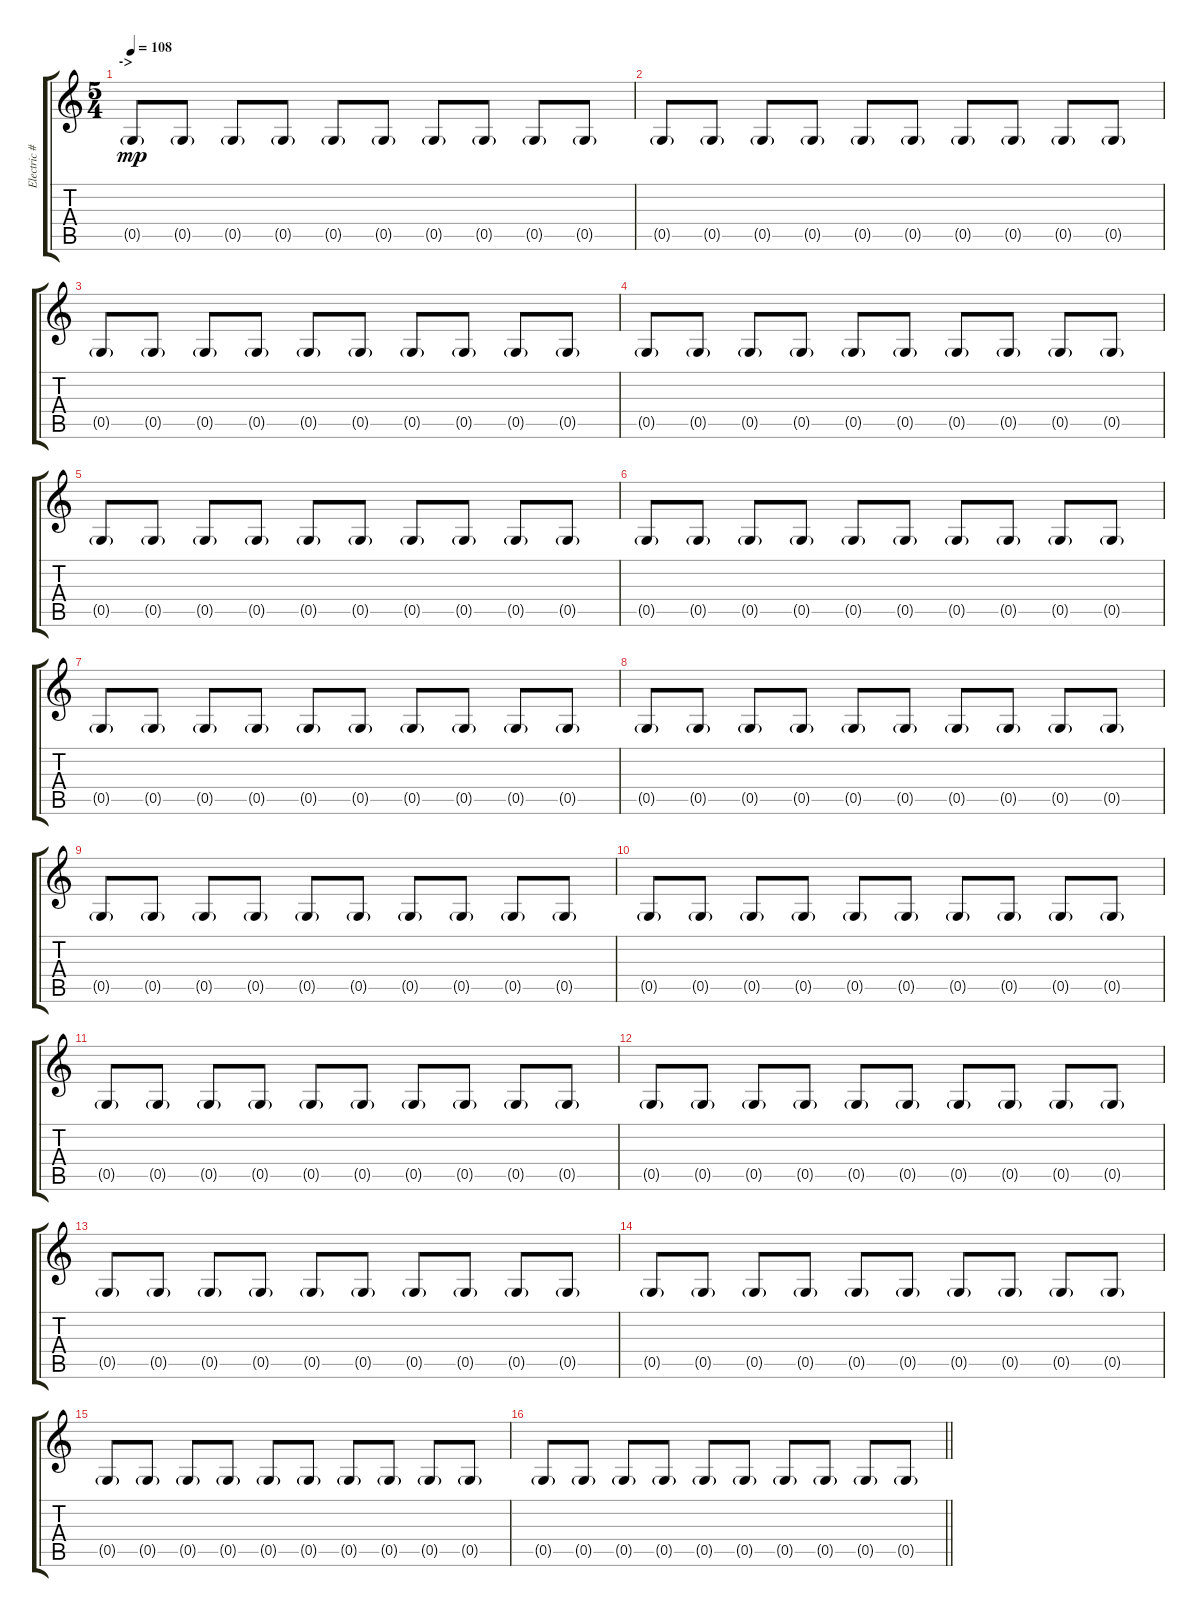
\track ("Electric #2" "Electric #") {instrument overdrivenguitar}
\staff {score tabs}
\tuning (B4 E4 A3 D3 G2 C2) {hide}
\ts (5 4)
\section ("" "->")
\tempo 108
\clef g2
\ks c
0.5{g}.8{dy mp} 0.5{g}.8 0.5{g}.8 0.5{g}.8 0.5{g}.8 0.5{g}.8 0.5{g}.8 0.5{g}.8 0.5{g}.8 0.5{g}.8 |
0.5{g}.8 0.5{g}.8 0.5{g}.8 0.5{g}.8 0.5{g}.8 0.5{g}.8 0.5{g}.8 0.5{g}.8 0.5{g}.8 0.5{g}.8 |
0.5{g}.8 0.5{g}.8 0.5{g}.8 0.5{g}.8 0.5{g}.8 0.5{g}.8 0.5{g}.8 0.5{g}.8 0.5{g}.8 0.5{g}.8 |
0.5{g}.8 0.5{g}.8 0.5{g}.8 0.5{g}.8 0.5{g}.8 0.5{g}.8 0.5{g}.8 0.5{g}.8 0.5{g}.8 0.5{g}.8 |
0.5{g}.8 0.5{g}.8 0.5{g}.8 0.5{g}.8 0.5{g}.8 0.5{g}.8 0.5{g}.8 0.5{g}.8 0.5{g}.8 0.5{g}.8 |
0.5{g}.8 0.5{g}.8 0.5{g}.8 0.5{g}.8 0.5{g}.8 0.5{g}.8 0.5{g}.8 0.5{g}.8 0.5{g}.8 0.5{g}.8 |
0.5{g}.8 0.5{g}.8 0.5{g}.8 0.5{g}.8 0.5{g}.8 0.5{g}.8 0.5{g}.8 0.5{g}.8 0.5{g}.8 0.5{g}.8 |
0.5{g}.8 0.5{g}.8 0.5{g}.8 0.5{g}.8 0.5{g}.8 0.5{g}.8 0.5{g}.8 0.5{g}.8 0.5{g}.8 0.5{g}.8 |
0.5{g}.8 0.5{g}.8 0.5{g}.8 0.5{g}.8 0.5{g}.8 0.5{g}.8 0.5{g}.8 0.5{g}.8 0.5{g}.8 0.5{g}.8 |
0.5{g}.8 0.5{g}.8 0.5{g}.8 0.5{g}.8 0.5{g}.8 0.5{g}.8 0.5{g}.8 0.5{g}.8 0.5{g}.8 0.5{g}.8 |
0.5{g}.8 0.5{g}.8 0.5{g}.8 0.5{g}.8 0.5{g}.8 0.5{g}.8 0.5{g}.8 0.5{g}.8 0.5{g}.8 0.5{g}.8 |
0.5{g}.8 0.5{g}.8 0.5{g}.8 0.5{g}.8 0.5{g}.8 0.5{g}.8 0.5{g}.8 0.5{g}.8 0.5{g}.8 0.5{g}.8 |
0.5{g}.8 0.5{g}.8 0.5{g}.8 0.5{g}.8 0.5{g}.8 0.5{g}.8 0.5{g}.8 0.5{g}.8 0.5{g}.8 0.5{g}.8 |
0.5{g}.8 0.5{g}.8 0.5{g}.8 0.5{g}.8 0.5{g}.8 0.5{g}.8 0.5{g}.8 0.5{g}.8 0.5{g}.8 0.5{g}.8 |
0.5{g}.8 0.5{g}.8 0.5{g}.8 0.5{g}.8 0.5{g}.8 0.5{g}.8 0.5{g}.8 0.5{g}.8 0.5{g}.8 0.5{g}.8 |
\barLineRight lightlight
0.5{g}.8 0.5{g}.8 0.5{g}.8 0.5{g}.8 0.5{g}.8 0.5{g}.8 0.5{g}.8 0.5{g}.8 0.5{g}.8 0.5{g}.8
